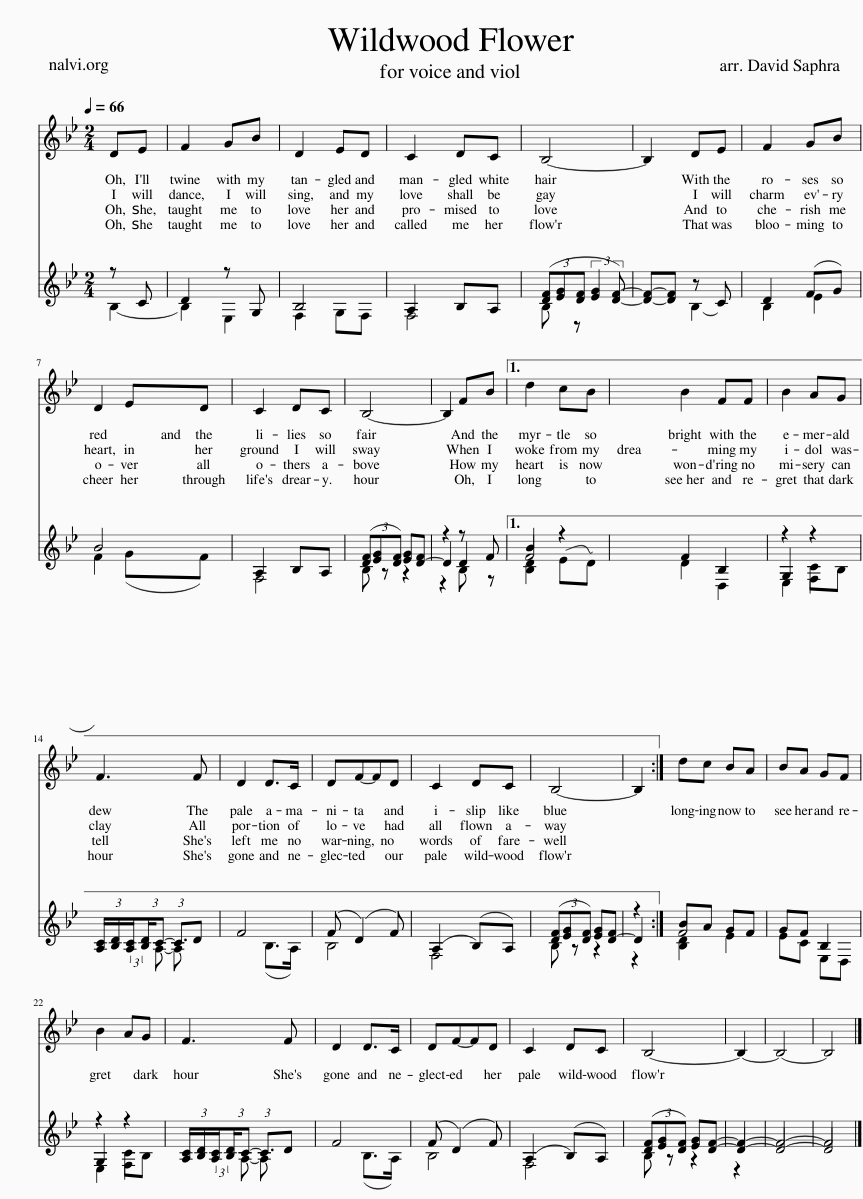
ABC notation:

X:1
%%score 1 ( 2 3 4 )
L:1/8
Q:1/4=66
M:2/4
I:linebreak $
K:Bb
V:1 treble
V:2 treble
V:3 treble
V:4 treble
V:1
 DE |[M:2/4] F2 GB | D2 ED | C2 DC | B,4- | %5
 B,2 DE | F2 GB |$ D2 ED | C2 DC | B,4- | %10
 B,2 FB |1 d2 cB | B2 FF | B2 AG |$ F3 F | %15
 D2 D>C | DF-FD | C2 DC | B,4- | B,2 :| %20
 dc BA | BA GF |$ B2 AG | F3 F | D2 D>C | %25
 DF-FD | C2 DC | B,4- | B,2- | B,4- | %30
 B,4 |] %31
V:2
 z C |[M:2/4] D2 z G, | B,4 | A,2 B,A, | (3([DF][EG][DF] (3:2:2[EG]2 [DF]-) | %5
 [DF]-[DF] z C | D2 (FG) |$ B4 | A,2 B,A, | (3([DF][EG][DF]) [EG][D-F] | %10
 D2 D2 |1 B2 z2 | F2 B,2 | G,2 CB, |$ (3[A,C]/[B,D]/[A,C]/(3:2:2[B,D]/C- (3:2:1C3/2D | %15
 F4 | (F (D2) F) | (A,2 (B,)A,) | (3([DF][EG][DF]) [EG][D-F] | D2 :| %20
 BA GF | GF B,2 |$ G,2 CB, | (3[A,C]/[B,D]/[A,C]/(3:2:2[B,D]/C- (3:2:1C3/2D | F4 | %25
 (F (D2) F) | (A,2 (B,)A,) | (3([DF][EG][DF]) [EG][DF]- | D2- | D4- | %30
 D4 |] %31
V:3
 B,2- |[M:2/4] B,2 E,2 | F,2 G,F, | F,4 | B, z x2 | %5
 x2 B,2 | B,2 E2 |$ (F2 (G)F) | F,4 | B, z z2 | %10
 z2 B, z |1 [B,D]2 (ED) | D2 D,2 | E,2 F,2 |$ x4/3 (3:2:1A,- A, x | %15
 x2 (B,>A,) | B,4 | F,4 | B, z z2 | z2 :| %20
 [B,D]2 E2 | EC E,D, |$ E,2 F,2 | x4/3 (3:2:1A,- A, x | x2 (B,>A,) | %25
 B,4 | F,4 | B, z z2 | z2 | x4 | %30
 x4 |] %31
V:4
 x2 |[M:2/4] x4 | x4 | x4 | x4 | %5
 x4 | x4 |$ x4 | x4 | x4 | %10
 z2 z F |1 F4 | x4 | z2 z2 |$ x4 | %15
 x4 | x4 | x4 | x4 | z2 :| %20
 F4 | x4 |$ z2 z2 | x4 | x4 | %25
 x4 | x4 | x4 | F2- | F4- | %30
 F4 |] %31
